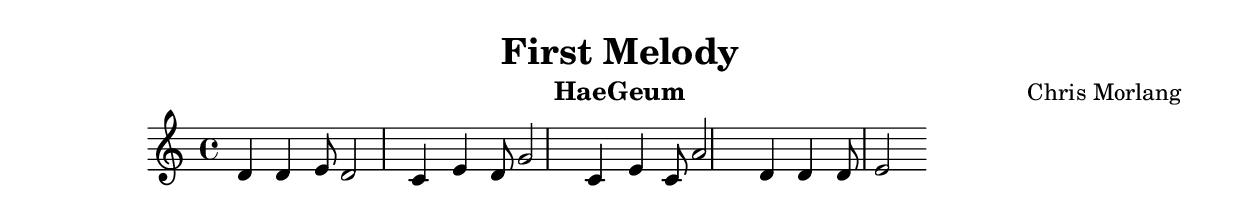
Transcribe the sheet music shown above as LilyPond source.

\header {
  title = "First Melody"
  composer = "Chris Morlang"
  instrument = "HaeGeum"
}

\score {
  \relative c' {
    d4 d e8 d2
    c4 e d8 g2
    c,4 e c8 a'2 
    d,4 d d8 e2
  }
  \layout {}
  \midi {}
}